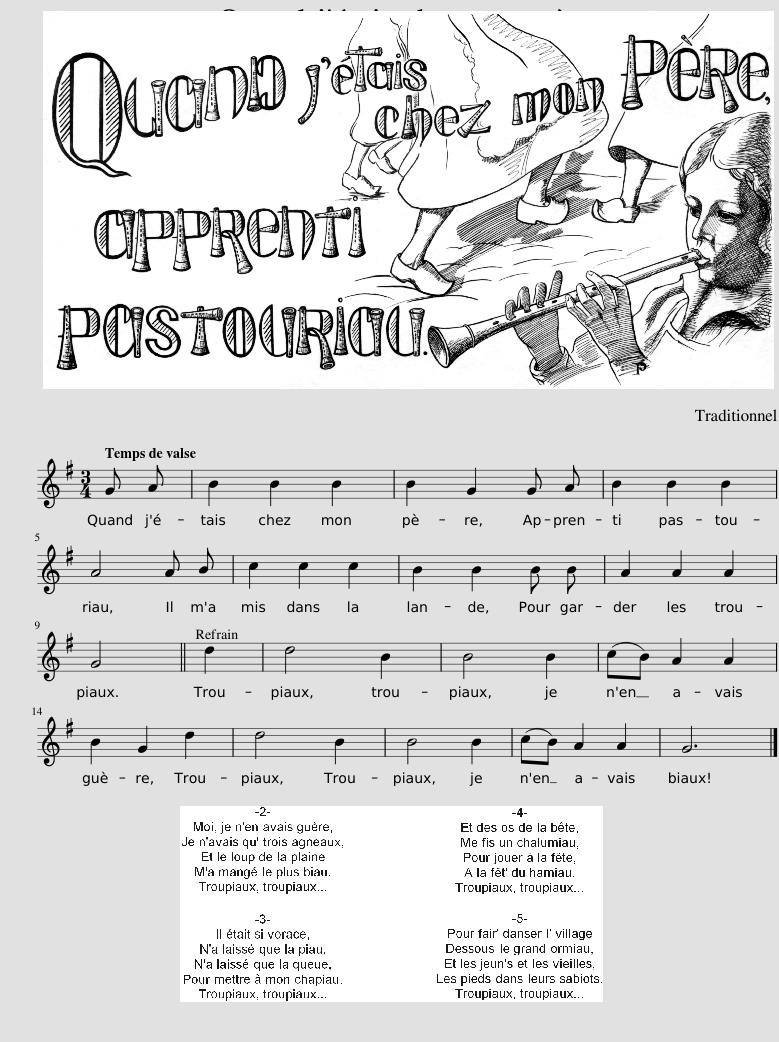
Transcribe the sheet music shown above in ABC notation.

X:1
L:1/8
Q:1/4=160
M:3/4
I:linebreak $
K:G
V:1 treble
V:1
 G A | B2 B2 B2 | B2 G2 G A | B2 B2 B2 |$[K:G] A4 A B | %5
 c2 c2 c2 | B2 B2 B B | A2 A2 A2 |$ G4 || d2 | %10
 d4 B2 | B4 B2 | (cB) A2 A2 |$ B2 G2 d2 | d4 B2 | %15
 B4 B2 | (cB) A2 A2 | G6 |] %18
